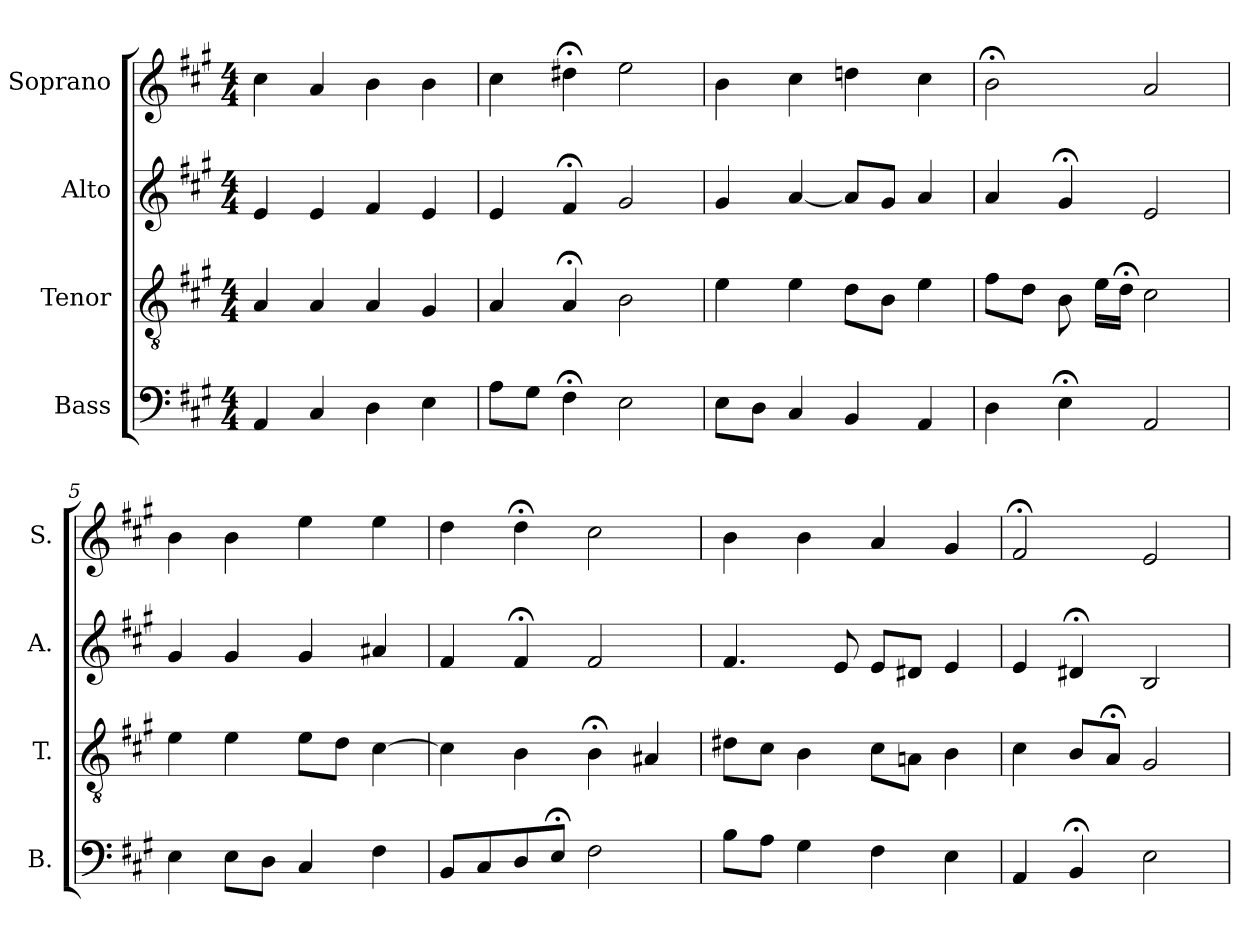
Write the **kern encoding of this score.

**kern	**kern	**kern	**kern
*part4	*part3	*part2	*part1
*staff4	*staff3	*staff2	*staff1
*I"Bass	*I"Tenor	*I"Alto	*I"Soprano
*I'B.	*I'T.	*I'A.	*I'S.
*clefF4	*clefGv2	*clefG2	*clefG2
*	*ITrd7c12	*	*
*k[f#c#g#]	*k[f#c#g#]	*k[f#c#g#]	*k[f#c#g#]
*A:	*A:	*A:	*A:
*M4/4	*M4/4	*M4/4	*M4/4
=1	=1	=1	=1
4AA/	4AA/	4e/	4cc#\
4C#/	4AA/	4e/	4a/
4D\	4AA/	4f#/	4b\
4E\	4GG#/	4e/	4b\
=2	=2	=2	=2
8A\L	4AA/	4e/	4cc#\
8G#\J	.	.	.
4F#;<\	4AA;</	4f#;</	4dd#X;<\
2E\	2BB\	2g#/	2ee\
=3	=3	=3	=3
8E\L	4E\	4g#/	4b\
8D\J	.	.	.
4C#/	4E\	[4a/	4cc#\
4BB/	8D\L	8a/L]	4ddn\
.	8BB\J	8g#/J	.
4AA/	4E\	4a/	4cc#\
=4	=4	=4	=4
4D\	8F#\L	4a/	2b;<\
.	8D\J	.	.
4E;<\	8BB\	4g#;</	.
.	16E\LL	.	.
.	16D;<\JJ	.	.
2AA/	2C#\	2e/	2a/
=5	=5	=5	=5
4E\	4E\	4g#/	4b\
8E\L	4E\	4g#/	4b\
8D\J	.	.	.
4C#/	8E\L	4g#/	4ee\
.	8D\J	.	.
4F#\	[4C#\	4a#X/	4ee\
!!LO:LB:g=z
=6	=6	=6	=6
8BB/L	4C#\]	4f#/	4dd\
8C#/	.	.	.
8D/	4BB\	4f#;</	4dd;<\
8E;</J	.	.	.
2F#\	4BB;<\	2f#/	2cc#\
.	4AA#X/	.	.
=7	=7	=7	=7
8B\L	8D#X\L	4.f#/	4b\
8A\J	8C#\J	.	.
4G#\	4BB\	.	4b\
.	.	8e/	.
4F#\	8C#\L	8e/L	4a/
.	8AAn\J	8d#X/J	.
4E\	4BB\	4e/	4g#/
=8	=8	=8	=8
4AA/	4C#\	4e/	2f#;</
4BB;</	8BB/L	4d#X;</	.
.	8AA;</J	.	.
2E\	2GG#/	2B/	2e/
=	=	=	=
*-	*-	*-	*-
